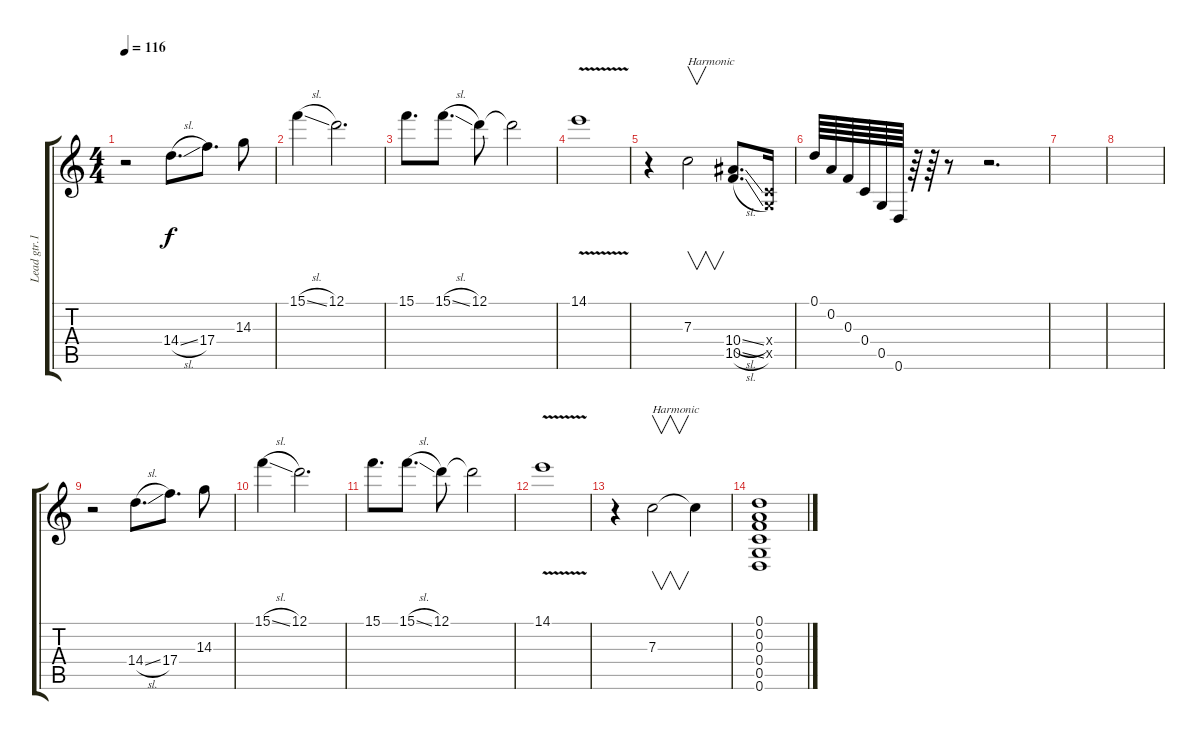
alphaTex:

\track ("Lead gtr.1" "Lead gtr.1") {instrument distortionguitar}
\staff {score tabs}
\tuning (D4 A3 F3 C3 G2 D2) {hide}
\ts (4 4)
\tempo 116
\clef g2
\ks c
r.2{dy f} 14.4{sl}.8{d volume 9 balance 8} 17.4.8{d} 14.3.8 |
15.1{sl}.4 12.1.2{d} |
15.1.8{d} 15.1{sl}.8{d} 12.1.8 12.1{t}.2 |
14.1{v}.1 |
r.4 7.3.2{v txt "Harmonic" volume 11 instrument guitarharmonics} (10.4{sl} 10.5{sl}).8{d volume 9 instrument distortionguitar} (0.4{x} 0.5{x}).16 |
0.1.64{volume 0} 0.2.64 0.3.64 0.4.64 0.5.64 0.6.64 r.64 r.64 r.8 r.2{d} |
|
|
r.2 14.4{sl}.8{d volume 9 balance 8} 17.4.8{d} 14.3.8 |
15.1{sl}.4 12.1.2{d} |
15.1.8{d} 15.1{sl}.8{d} 12.1.8 12.1{t}.2 |
14.1{v}.1 |
r.4 7.3.2{v txt "Harmonic" volume 11 instrument guitarharmonics} 7.3{t}.4 |
(0.1 0.2 0.3 0.4 0.5 0.6).1{volume 0}
